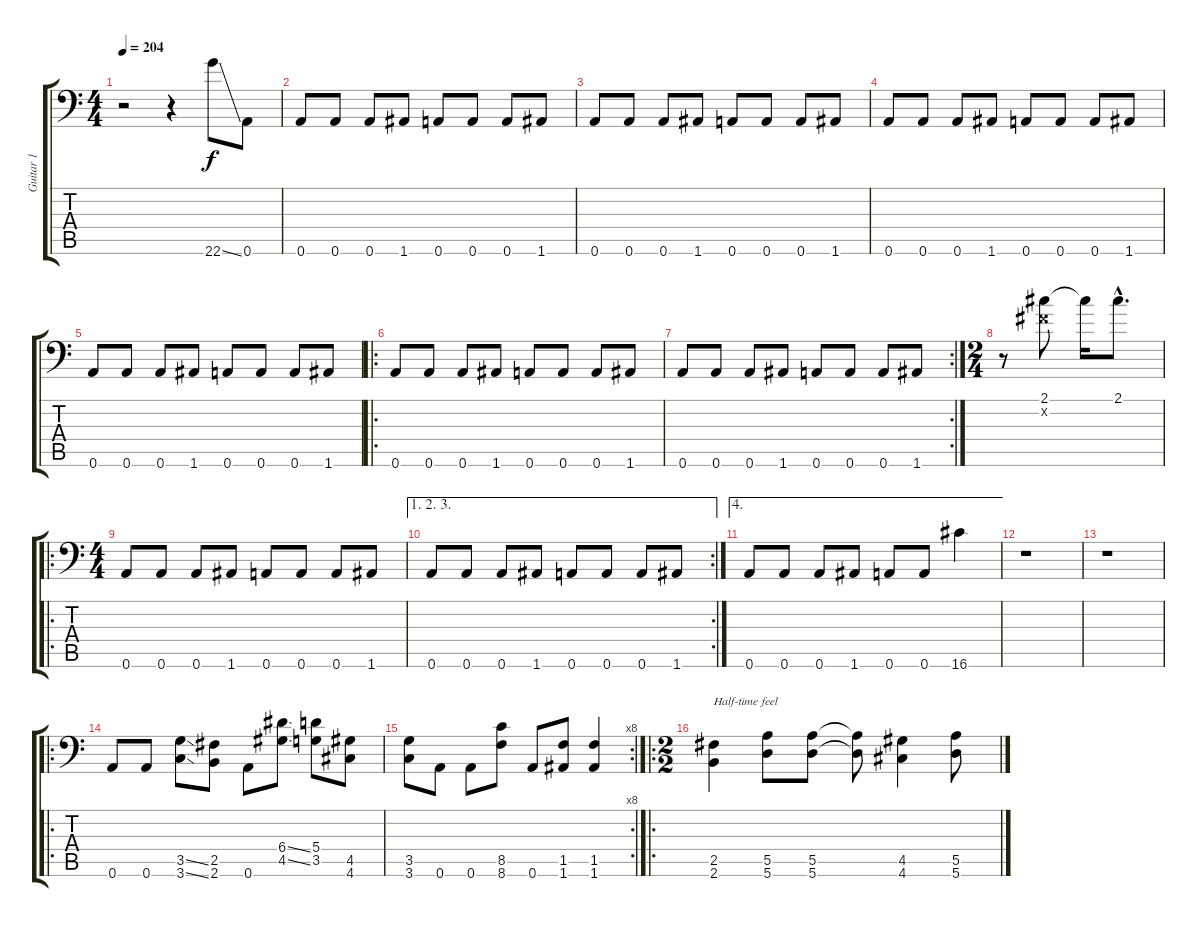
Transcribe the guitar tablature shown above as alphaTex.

\track ("Guitar 1" "Guitar 1") {instrument distortionguitar}
\staff {score tabs}
\tuning (B3 Gb3 D3 A2 E2 A1) {hide}
\ts (4 4)
\tempo 204
\clef f4
\ks c
r.2{dy f instrument distortionguitar} r.4 22.6{ss}.8 0.6.8 |
0.6.8 0.6.8 0.6.8 1.6.8 0.6.8 0.6.8 0.6.8 1.6.8 |
0.6.8 0.6.8 0.6.8 1.6.8 0.6.8 0.6.8 0.6.8 1.6.8 |
0.6.8 0.6.8 0.6.8 1.6.8 0.6.8 0.6.8 0.6.8 1.6.8 |
0.6.8 0.6.8 0.6.8 1.6.8 0.6.8 0.6.8 0.6.8 1.6.8 |
\ro
0.6.8 0.6.8 0.6.8 1.6.8 0.6.8 0.6.8 0.6.8 1.6.8 |
\rc 2
0.6.8 0.6.8 0.6.8 1.6.8 0.6.8 0.6.8 0.6.8 1.6.8 |
\ts (2 4)
r.8 (2.1 0.2{x}).8 2.1{t}.16 2.1{hac}.8{d} |
\ro
\ts (4 4)
0.6.8 0.6.8 0.6.8 1.6.8 0.6.8 0.6.8 0.6.8 1.6.8 |
\ae (1 2 3)
\rc 2
0.6.8 0.6.8 0.6.8 1.6.8 0.6.8 0.6.8 0.6.8 1.6.8 |
\ae 4
0.6.8 0.6.8 0.6.8 1.6.8 0.6.8 0.6.8 16.6.4 |
r.1 |
r.1 |
\ro
0.6.8 0.6.8 (3.5{ss} 3.6{ss}).8 (2.5 2.6).8 0.6.8 (6.4{ss} 4.5{ss}).8 (5.4 3.5).8 (4.5 4.6).8 |
\rc 8
(3.5 3.6).8 0.6.8 0.6.8 (8.5 8.6).8 0.6.8 (1.5 1.6).8 (1.5 1.6).4 |
\ro
\ts (2 2)
(2.5 2.6).4{txt "Half-time feel"} (5.5 5.6).8 (5.5 5.6).8 (5.5{t} 5.6{t}).8 (4.5 4.6).4 (5.5 5.6).8
